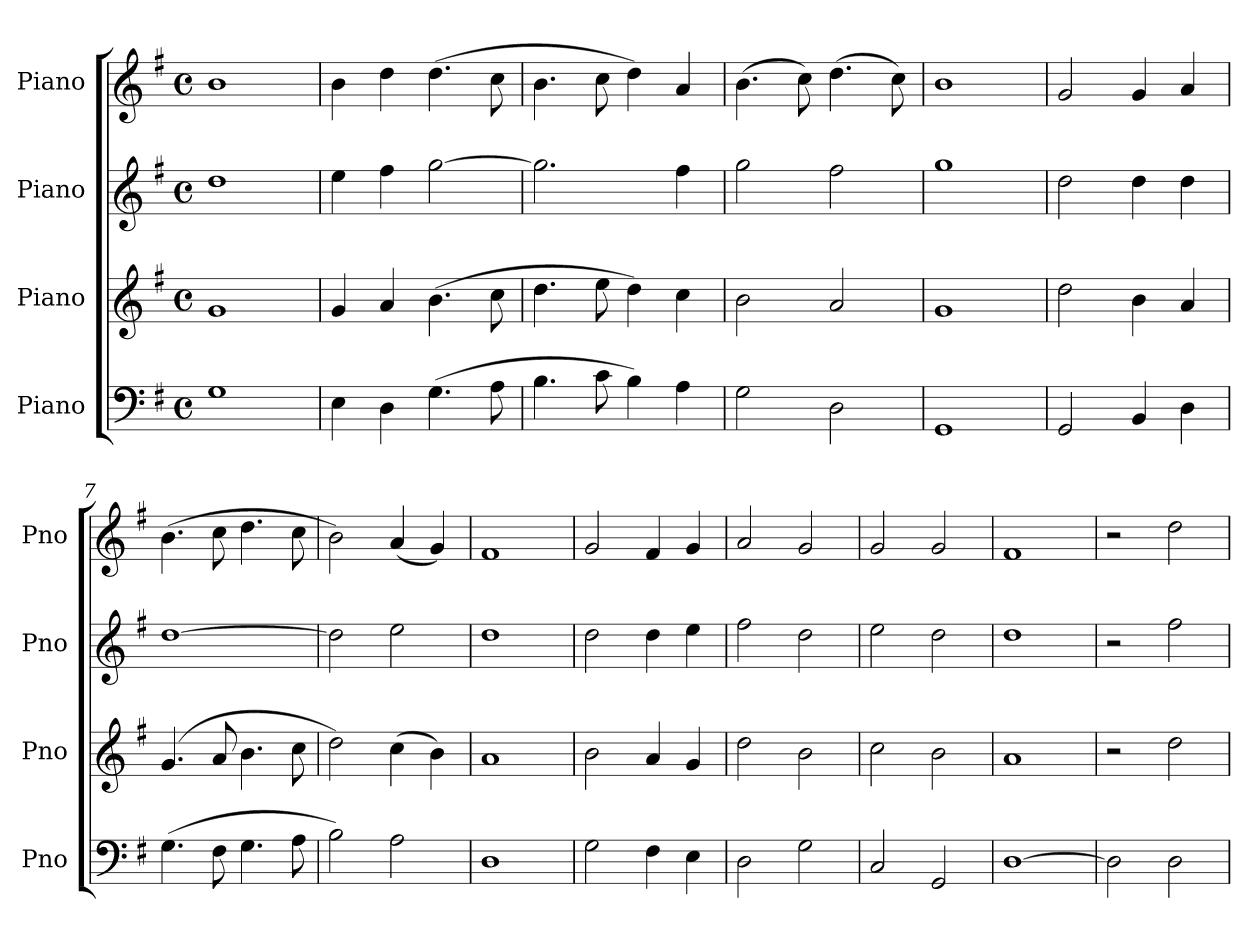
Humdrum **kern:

**kern	**kern	**kern	**kern
*part4	*part3	*part2	*part1
*staff4	*staff3	*staff2	*staff1
*I"Piano	*I"Piano	*I"Piano	*I"Piano
*I'Pno	*I'Pno	*I'Pno	*I'Pno
*clefF4	*clefG2	*clefG2	*clefG2
*k[f#]	*k[f#]	*k[f#]	*k[f#]
*M4/4	*M4/4	*M4/4	*M4/4
*met(c)	*met(c)	*met(c)	*met(c)
*MM160	*MM160	*MM160	*MM160
=1	=1	=1	=1
1G	1g	1dd	1b
=2	=2	=2	=2
4E\	4g/	4ee\	4b\
4D\	4a/	4ff#\	4dd\
(>4.G\	(>4.b\	[2gg\	(>4.dd\
8A\	8cc\	.	8cc\
=3	=3	=3	=3
4.B\	4.dd\	2.gg\]	4.b\
8c\	8ee\	.	8cc\
4B\)	4dd\)	.	4dd\)
4A\	4cc\	4ff#\	4a/
=4	=4	=4	=4
2G\	2b\	2gg\	(>4.b\
.	.	.	8cc\)
2D\	2a/	2ff#\	(>4.dd\
.	.	.	8cc\)
=5	=5	=5	=5
1GG	1g	1gg	1b
=6	=6	=6	=6
2GG/	2dd\	2dd\	2g/
4BB/	4b\	4dd\	4g/
4D\	4a/	4dd\	4a/
=7	=7	=7	=7
(>4.G\	(>4.g/	[1dd	(>4.b\
8F#\	8a/	.	8cc\
4.G\	4.b\	.	4.dd\
8A\	8cc\	.	8cc\
=8	=8	=8	=8
2B\)	2dd\)	2dd\]	2b\)
2A\	(>4cc\	2ee\	(<4a/
.	4b\)	.	4g/)
=9	=9	=9	=9
1D	1a	1dd	1f#
=10	=10	=10	=10
2G\	2b\	2dd\	2g/
4F#\	4a/	4dd\	4f#/
4E\	4g/	4ee\	4g/
=11	=11	=11	=11
2D\	2dd\	2ff#\	2a/
2G\	2b\	2dd\	2g/
=12	=12	=12	=12
2C/	2cc\	2ee\	2g/
2GG/	2b\	2dd\	2g/
!!LO:LB:g=z
=13	=13	=13	=13
[1D	1a	1dd	1f#
=14	=14	=14	=14
2D\]	2r	2r	2r
2D\	2dd\	2ff#\	2dd\
=	=	=	=
*-	*-	*-	*-
